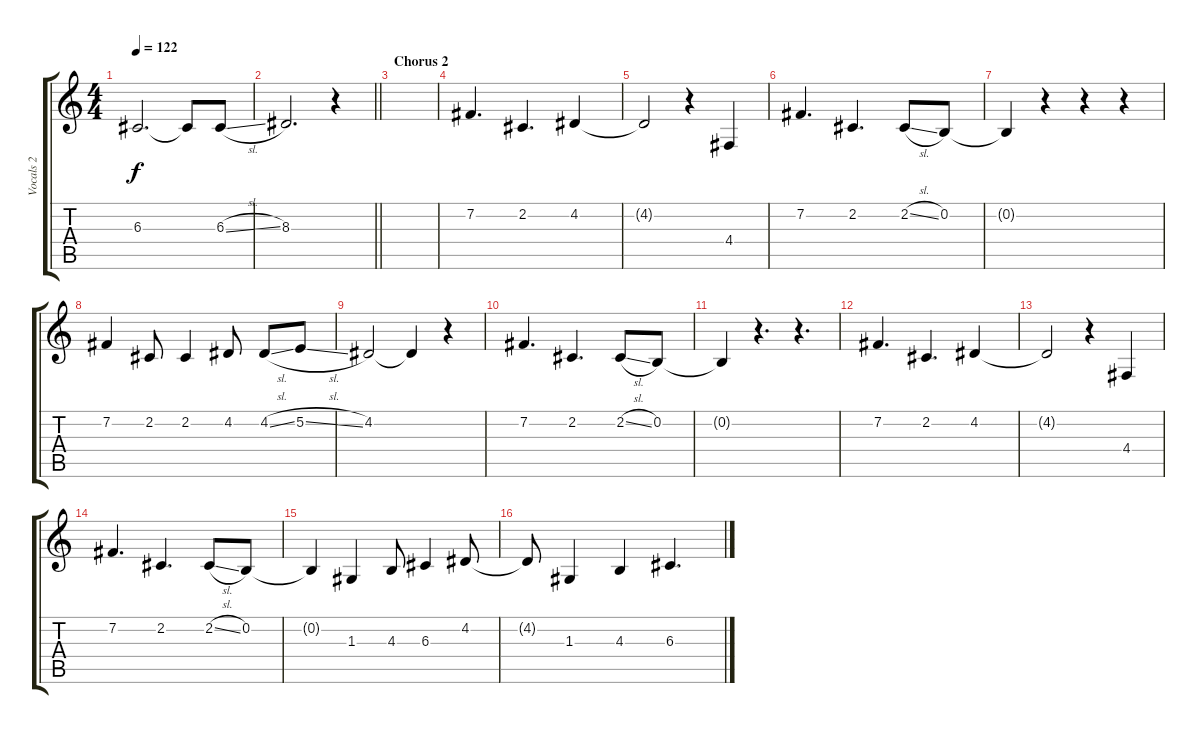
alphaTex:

\track ("Vocals 2" "Vocals 2") {instrument altosax}
\staff {score tabs}
\tuning (E4 B3 G3 D3 A2 E2) {hide}
\ts (4 4)
\tempo 122
\clef g2
\ks c
6.3.2{d dy f} 6.3{t}.8 6.3{sl}.8 |
\barLineRight lightlight
8.3.2{d} r.4 |
\section ("" "Chorus 2")
|
7.2.4{d} 2.2.4{d} 4.2.4 |
4.2{t}.2 r.4 4.4.4 |
7.2.4{d} 2.2.4{d} 2.2{sl}.8 0.2.8 |
0.2{t}.4 r.4 r.4 r.4 |
7.2.4 2.2.8 2.2.4 4.2.8 4.2{sl}.8 5.2{sl}.8 |
4.2.2 4.2{t}.4 r.4 |
7.2.4{d} 2.2.4{d} 2.2{sl}.8 0.2.8 |
0.2{t}.4 r.4{d} r.4{d} |
7.2.4{d} 2.2.4{d} 4.2.4 |
4.2{t}.2 r.4 4.4.4 |
7.2.4{d} 2.2.4{d} 2.2{sl}.8 0.2.8 |
0.2{t}.4 1.3.4 4.3.8 6.3.4 4.2.8 |
4.2{t}.8 1.3.4 4.3.4 6.3.4{d}
